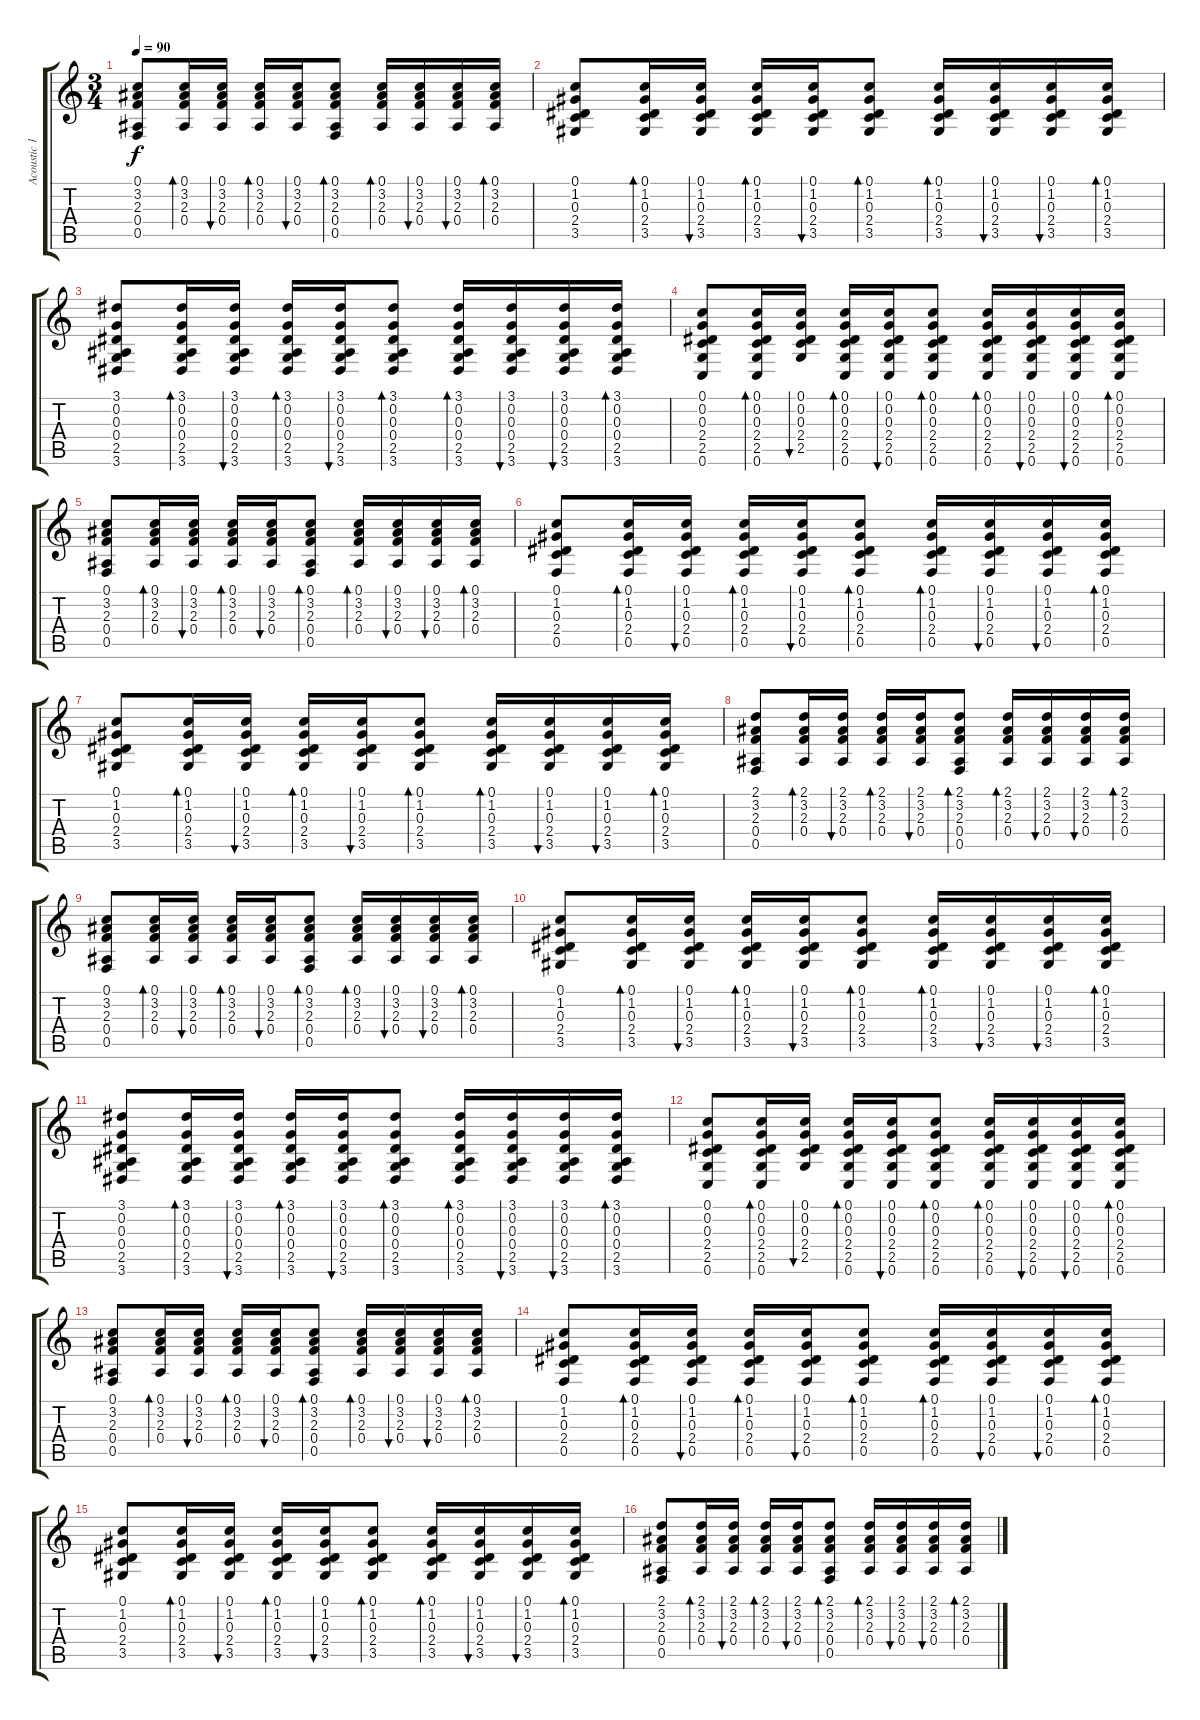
\track ("Acoustic 1" "Acoustic 1") {instrument acousticguitarsteel}
\staff {score tabs}
\tuning (C4 G3 Eb3 Bb2 F2 C2) {hide}
\ts (3 4)
\tempo 90
\clef g2
\ks c
(0.1 3.2 2.3 0.4 0.5).8{dy f} (0.1 3.2 2.3 0.4).16{bd 60} (0.1 3.2 2.3 0.4).16{bu 60} (0.1 3.2 2.3 0.4).16{bd 60} (0.1 3.2 2.3 0.4).16{bu 60} (0.1 3.2 2.3 0.4 0.5).8{bd 60} (0.1 3.2 2.3 0.4).16{bd 60} (0.1 3.2 2.3 0.4).16{bu 60} (0.1 3.2 2.3 0.4).16{bu 60} (0.1 3.2 2.3 0.4).16{bd 60} |
(0.1 1.2 0.3 2.4 3.5).8 (0.1 1.2 0.3 2.4 3.5).16{bd 60} (0.1 1.2 0.3 2.4 3.5).16{bu 60} (0.1 1.2 0.3 2.4 3.5).16{bd 60} (0.1 1.2 0.3 2.4 3.5).16{bu 60} (0.1 1.2 0.3 2.4 3.5).8{bd 60} (0.1 1.2 0.3 2.4 3.5).16{bd 60} (0.1 1.2 0.3 2.4 3.5).16{bu 60} (0.1 1.2 0.3 2.4 3.5).16{bu 60} (0.1 1.2 0.3 2.4 3.5).16{bd 60} |
(3.1 0.2 0.3 0.4 2.5 3.6).8 (3.1 0.2 0.3 0.4 2.5 3.6).16{bd 60} (3.1 0.2 0.3 0.4 2.5 3.6).16{bu 60} (3.1 0.2 0.3 0.4 2.5 3.6).16{bd 60} (3.1 0.2 0.3 0.4 2.5 3.6).16{bu 60} (3.1 0.2 0.3 0.4 2.5 3.6).8{bd 60} (3.1 0.2 0.3 0.4 2.5 3.6).16{bd 60} (3.1 0.2 0.3 0.4 2.5 3.6).16{bu 60} (3.1 0.2 0.3 0.4 2.5 3.6).16{bu 60} (3.1 0.2 0.3 0.4 2.5 3.6).16{bd 60} |
(0.1 0.2 0.3 2.4 2.5 0.6).8 (0.1 0.2 0.3 2.4 2.5 0.6).16{bd 60} (0.1 0.2 0.3 2.4 2.5).16{bu 60} (0.1 0.2 0.3 2.4 2.5 0.6).16{bd 60} (0.1 0.2 0.3 2.4 2.5 0.6).16{bu 60} (0.1 0.2 0.3 2.4 2.5 0.6).8{bd 60} (0.1 0.2 0.3 2.4 2.5 0.6).16{bd 60} (0.1 0.2 0.3 2.4 2.5 0.6).16{bu 60} (0.1 0.2 0.3 2.4 2.5 0.6).16{bu 60} (0.1 0.2 0.3 2.4 2.5 0.6).16{bd 60} |
(0.1 3.2 2.3 0.4 0.5).8 (0.1 3.2 2.3 0.4).16{bd 60} (0.1 3.2 2.3 0.4).16{bu 60} (0.1 3.2 2.3 0.4).16{bd 60} (0.1 3.2 2.3 0.4).16{bu 60} (0.1 3.2 2.3 0.4 0.5).8{bd 60} (0.1 3.2 2.3 0.4).16{bd 60} (0.1 3.2 2.3 0.4).16{bu 60} (0.1 3.2 2.3 0.4).16{bu 60} (0.1 3.2 2.3 0.4).16{bd 60} |
(0.1 1.2 0.3 2.4 0.5).8 (0.1 1.2 0.3 2.4 0.5).16{bd 60} (0.1 1.2 0.3 2.4 0.5).16{bu 60} (0.1 1.2 0.3 2.4 0.5).16{bd 60} (0.1 1.2 0.3 2.4 0.5).16{bu 60} (0.1 1.2 0.3 2.4 0.5).8{bd 60} (0.1 1.2 0.3 2.4 0.5).16{bd 60} (0.1 1.2 0.3 2.4 0.5).16{bu 60} (0.1 1.2 0.3 2.4 0.5).16{bu 60} (0.1 1.2 0.3 2.4 0.5).16{bd 60} |
(0.1 1.2 0.3 2.4 3.5).8 (0.1 1.2 0.3 2.4 3.5).16{bd 60} (0.1 1.2 0.3 2.4 3.5).16{bu 60} (0.1 1.2 0.3 2.4 3.5).16{bd 60} (0.1 1.2 0.3 2.4 3.5).16{bu 60} (0.1 1.2 0.3 2.4 3.5).8{bd 60} (0.1 1.2 0.3 2.4 3.5).16{bd 60} (0.1 1.2 0.3 2.4 3.5).16{bu 60} (0.1 1.2 0.3 2.4 3.5).16{bu 60} (0.1 1.2 0.3 2.4 3.5).16{bd 60} |
(2.1 3.2 2.3 0.4 0.5).8 (2.1 3.2 2.3 0.4).16{bd 60} (2.1 3.2 2.3 0.4).16{bu 60} (2.1 3.2 2.3 0.4).16{bd 60} (2.1 3.2 2.3 0.4).16{bu 60} (2.1 3.2 2.3 0.4 0.5).8{bd 60} (2.1 3.2 2.3 0.4).16{bd 60} (2.1 3.2 2.3 0.4).16{bu 60} (2.1 3.2 2.3 0.4).16{bu 60} (2.1 3.2 2.3 0.4).16{bd 60} |
(0.1 3.2 2.3 0.4 0.5).8 (0.1 3.2 2.3 0.4).16{bd 60} (0.1 3.2 2.3 0.4).16{bu 60} (0.1 3.2 2.3 0.4).16{bd 60} (0.1 3.2 2.3 0.4).16{bu 60} (0.1 3.2 2.3 0.4 0.5).8{bd 60} (0.1 3.2 2.3 0.4).16{bd 60} (0.1 3.2 2.3 0.4).16{bu 60} (0.1 3.2 2.3 0.4).16{bu 60} (0.1 3.2 2.3 0.4).16{bd 60} |
(0.1 1.2 0.3 2.4 3.5).8 (0.1 1.2 0.3 2.4 3.5).16{bd 60} (0.1 1.2 0.3 2.4 3.5).16{bu 60} (0.1 1.2 0.3 2.4 3.5).16{bd 60} (0.1 1.2 0.3 2.4 3.5).16{bu 60} (0.1 1.2 0.3 2.4 3.5).8{bd 60} (0.1 1.2 0.3 2.4 3.5).16{bd 60} (0.1 1.2 0.3 2.4 3.5).16{bu 60} (0.1 1.2 0.3 2.4 3.5).16{bu 60} (0.1 1.2 0.3 2.4 3.5).16{bd 60} |
(3.1 0.2 0.3 0.4 2.5 3.6).8 (3.1 0.2 0.3 0.4 2.5 3.6).16{bd 60} (3.1 0.2 0.3 0.4 2.5 3.6).16{bu 60} (3.1 0.2 0.3 0.4 2.5 3.6).16{bd 60} (3.1 0.2 0.3 0.4 2.5 3.6).16{bu 60} (3.1 0.2 0.3 0.4 2.5 3.6).8{bd 60} (3.1 0.2 0.3 0.4 2.5 3.6).16{bd 60} (3.1 0.2 0.3 0.4 2.5 3.6).16{bu 60} (3.1 0.2 0.3 0.4 2.5 3.6).16{bu 60} (3.1 0.2 0.3 0.4 2.5 3.6).16{bd 60} |
(0.1 0.2 0.3 2.4 2.5 0.6).8 (0.1 0.2 0.3 2.4 2.5 0.6).16{bd 60} (0.1 0.2 0.3 2.4 2.5).16{bu 60} (0.1 0.2 0.3 2.4 2.5 0.6).16{bd 60} (0.1 0.2 0.3 2.4 2.5 0.6).16{bu 60} (0.1 0.2 0.3 2.4 2.5 0.6).8{bd 60} (0.1 0.2 0.3 2.4 2.5 0.6).16{bd 60} (0.1 0.2 0.3 2.4 2.5 0.6).16{bu 60} (0.1 0.2 0.3 2.4 2.5 0.6).16{bu 60} (0.1 0.2 0.3 2.4 2.5 0.6).16{bd 60} |
(0.1 3.2 2.3 0.4 0.5).8 (0.1 3.2 2.3 0.4).16{bd 60} (0.1 3.2 2.3 0.4).16{bu 60} (0.1 3.2 2.3 0.4).16{bd 60} (0.1 3.2 2.3 0.4).16{bu 60} (0.1 3.2 2.3 0.4 0.5).8{bd 60} (0.1 3.2 2.3 0.4).16{bd 60} (0.1 3.2 2.3 0.4).16{bu 60} (0.1 3.2 2.3 0.4).16{bu 60} (0.1 3.2 2.3 0.4).16{bd 60} |
(0.1 1.2 0.3 2.4 0.5).8 (0.1 1.2 0.3 2.4 0.5).16{bd 60} (0.1 1.2 0.3 2.4 0.5).16{bu 60} (0.1 1.2 0.3 2.4 0.5).16{bd 60} (0.1 1.2 0.3 2.4 0.5).16{bu 60} (0.1 1.2 0.3 2.4 0.5).8{bd 60} (0.1 1.2 0.3 2.4 0.5).16{bd 60} (0.1 1.2 0.3 2.4 0.5).16{bu 60} (0.1 1.2 0.3 2.4 0.5).16{bu 60} (0.1 1.2 0.3 2.4 0.5).16{bd 60} |
(0.1 1.2 0.3 2.4 3.5).8 (0.1 1.2 0.3 2.4 3.5).16{bd 60} (0.1 1.2 0.3 2.4 3.5).16{bu 60} (0.1 1.2 0.3 2.4 3.5).16{bd 60} (0.1 1.2 0.3 2.4 3.5).16{bu 60} (0.1 1.2 0.3 2.4 3.5).8{bd 60} (0.1 1.2 0.3 2.4 3.5).16{bd 60} (0.1 1.2 0.3 2.4 3.5).16{bu 60} (0.1 1.2 0.3 2.4 3.5).16{bu 60} (0.1 1.2 0.3 2.4 3.5).16{bd 60} |
(2.1 3.2 2.3 0.4 0.5).8 (2.1 3.2 2.3 0.4).16{bd 60} (2.1 3.2 2.3 0.4).16{bu 60} (2.1 3.2 2.3 0.4).16{bd 60} (2.1 3.2 2.3 0.4).16{bu 60} (2.1 3.2 2.3 0.4 0.5).8{bd 60} (2.1 3.2 2.3 0.4).16{bd 60} (2.1 3.2 2.3 0.4).16{bu 60} (2.1 3.2 2.3 0.4).16{bu 60} (2.1 3.2 2.3 0.4).16{bd 60}
